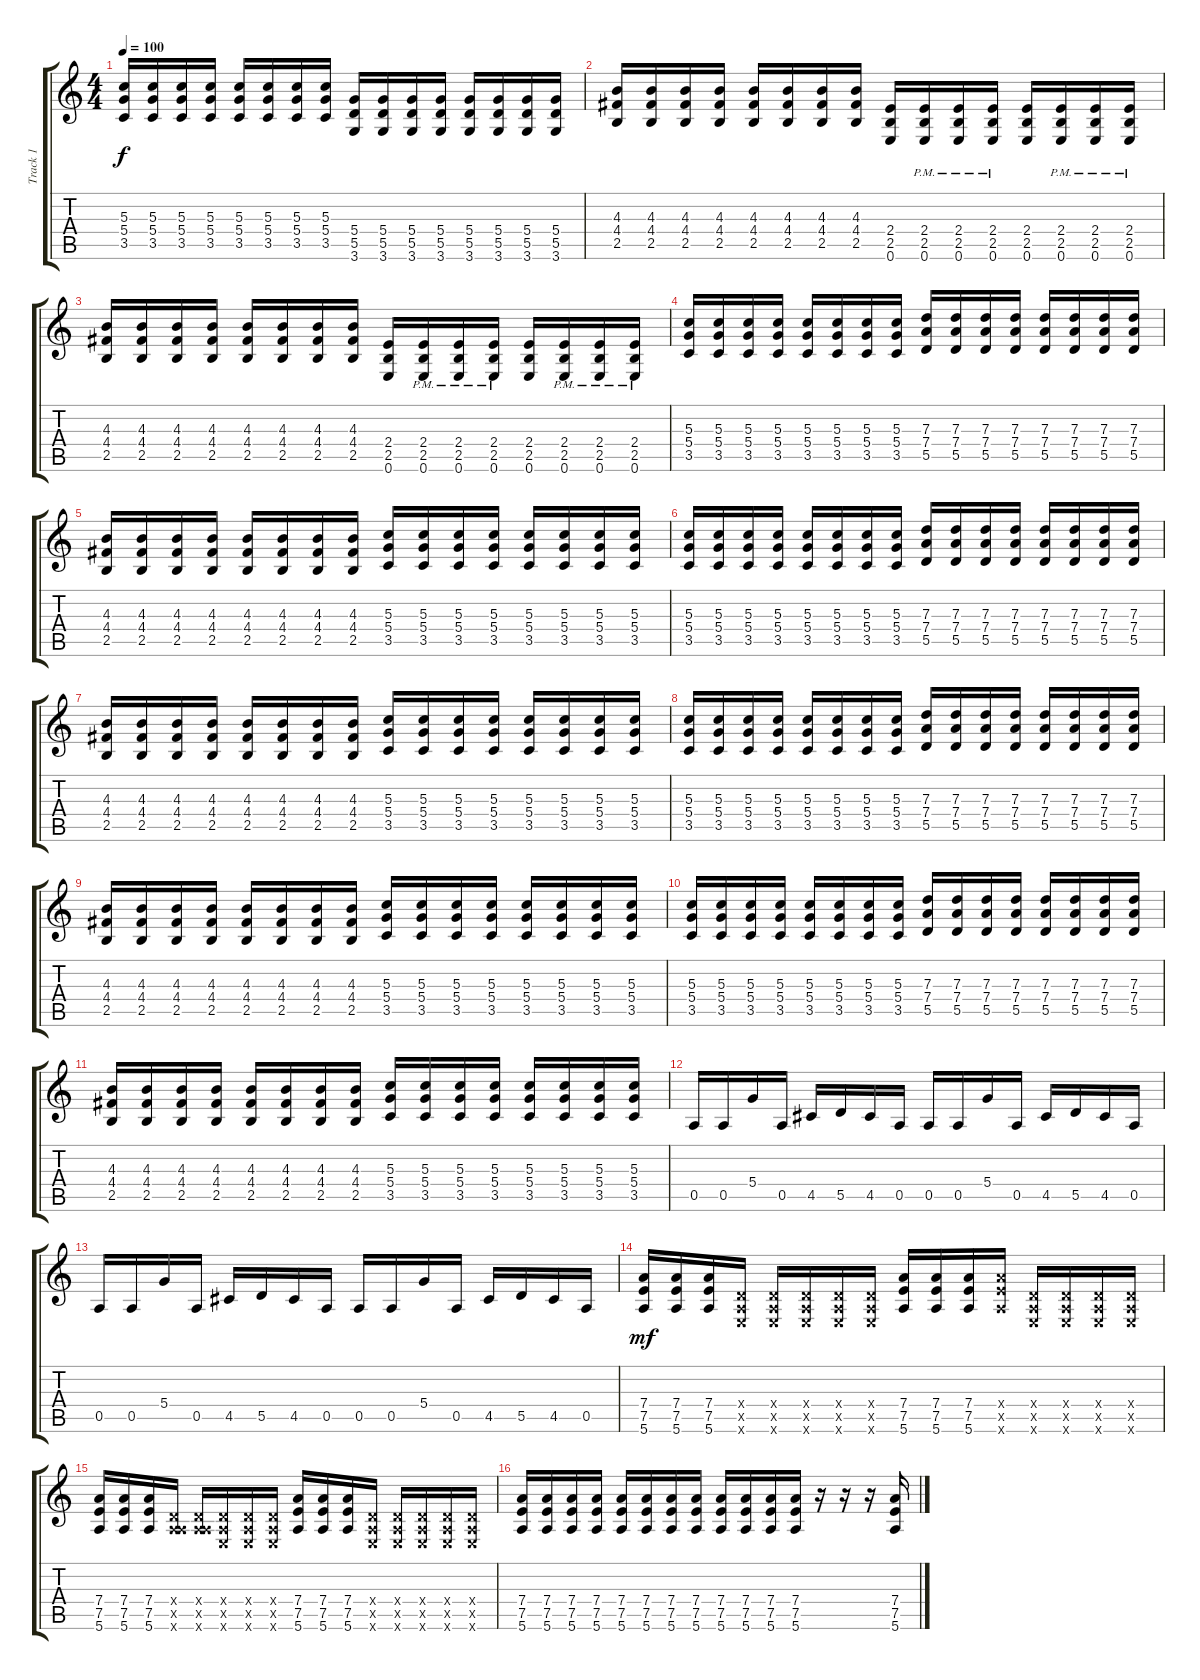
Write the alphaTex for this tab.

\track ("Track 1" "Track 1") {instrument distortionguitar}
\staff {score tabs}
\tuning (E4 B3 G3 D3 A2 E2) {hide}
\ts (4 4)
\tempo 100
\clef g2
\ks c
(5.3 5.4 3.5).16{dy f} (5.3 5.4 3.5).16 (5.3 5.4 3.5).16 (5.3 5.4 3.5).16 (5.3 5.4 3.5).16 (5.3 5.4 3.5).16 (5.3 5.4 3.5).16 (5.3 5.4 3.5).16 (5.4 5.5 3.6).16 (5.4 5.5 3.6).16 (5.4 5.5 3.6).16 (5.4 5.5 3.6).16 (5.4 5.5 3.6).16 (5.4 5.5 3.6).16 (5.4 5.5 3.6).16 (5.4 5.5 3.6).16 |
(4.3 4.4 2.5).16 (4.3 4.4 2.5).16 (4.3 4.4 2.5).16 (4.3 4.4 2.5).16 (4.3 4.4 2.5).16 (4.3 4.4 2.5).16 (4.3 4.4 2.5).16 (4.3 4.4 2.5).16 (2.4 2.5 0.6).16 (2.4{pm} 2.5{pm} 0.6{pm}).16 (2.4{pm} 2.5{pm} 0.6{pm}).16 (2.4{pm} 2.5{pm} 0.6{pm}).16 (2.4 2.5 0.6).16 (2.4{pm} 2.5{pm} 0.6{pm}).16 (2.4{pm} 2.5{pm} 0.6{pm}).16 (2.4{pm} 2.5{pm} 0.6{pm}).16 |
(4.3 4.4 2.5).16 (4.3 4.4 2.5).16 (4.3 4.4 2.5).16 (4.3 4.4 2.5).16 (4.3 4.4 2.5).16 (4.3 4.4 2.5).16 (4.3 4.4 2.5).16 (4.3 4.4 2.5).16 (2.4 2.5 0.6).16 (2.4{pm} 2.5{pm} 0.6{pm}).16 (2.4{pm} 2.5{pm} 0.6{pm}).16 (2.4{pm} 2.5{pm} 0.6{pm}).16 (2.4 2.5 0.6).16 (2.4{pm} 2.5{pm} 0.6{pm}).16 (2.4{pm} 2.5{pm} 0.6{pm}).16 (2.4{pm} 2.5{pm} 0.6{pm}).16 |
(5.3 5.4 3.5).16 (5.3 5.4 3.5).16 (5.3 5.4 3.5).16 (5.3 5.4 3.5).16 (5.3 5.4 3.5).16 (5.3 5.4 3.5).16 (5.3 5.4 3.5).16 (5.3 5.4 3.5).16 (7.3 7.4 5.5).16 (7.3 7.4 5.5).16 (7.3 7.4 5.5).16 (7.3 7.4 5.5).16 (7.3 7.4 5.5).16 (7.3 7.4 5.5).16 (7.3 7.4 5.5).16 (7.3 7.4 5.5).16 |
(4.3 4.4 2.5).16 (4.3 4.4 2.5).16 (4.3 4.4 2.5).16 (4.3 4.4 2.5).16 (4.3 4.4 2.5).16 (4.3 4.4 2.5).16 (4.3 4.4 2.5).16 (4.3 4.4 2.5).16 (5.3 5.4 3.5).16 (5.3 5.4 3.5).16 (5.3 5.4 3.5).16 (5.3 5.4 3.5).16 (5.3 5.4 3.5).16 (5.3 5.4 3.5).16 (5.3 5.4 3.5).16 (5.3 5.4 3.5).16 |
(5.3 5.4 3.5).16 (5.3 5.4 3.5).16 (5.3 5.4 3.5).16 (5.3 5.4 3.5).16 (5.3 5.4 3.5).16 (5.3 5.4 3.5).16 (5.3 5.4 3.5).16 (5.3 5.4 3.5).16 (7.3 7.4 5.5).16 (7.3 7.4 5.5).16 (7.3 7.4 5.5).16 (7.3 7.4 5.5).16 (7.3 7.4 5.5).16 (7.3 7.4 5.5).16 (7.3 7.4 5.5).16 (7.3 7.4 5.5).16 |
(4.3 4.4 2.5).16 (4.3 4.4 2.5).16 (4.3 4.4 2.5).16 (4.3 4.4 2.5).16 (4.3 4.4 2.5).16 (4.3 4.4 2.5).16 (4.3 4.4 2.5).16 (4.3 4.4 2.5).16 (5.3 5.4 3.5).16 (5.3 5.4 3.5).16 (5.3 5.4 3.5).16 (5.3 5.4 3.5).16 (5.3 5.4 3.5).16 (5.3 5.4 3.5).16 (5.3 5.4 3.5).16 (5.3 5.4 3.5).16 |
(5.3 5.4 3.5).16 (5.3 5.4 3.5).16 (5.3 5.4 3.5).16 (5.3 5.4 3.5).16 (5.3 5.4 3.5).16 (5.3 5.4 3.5).16 (5.3 5.4 3.5).16 (5.3 5.4 3.5).16 (7.3 7.4 5.5).16 (7.3 7.4 5.5).16 (7.3 7.4 5.5).16 (7.3 7.4 5.5).16 (7.3 7.4 5.5).16 (7.3 7.4 5.5).16 (7.3 7.4 5.5).16 (7.3 7.4 5.5).16 |
(4.3 4.4 2.5).16 (4.3 4.4 2.5).16 (4.3 4.4 2.5).16 (4.3 4.4 2.5).16 (4.3 4.4 2.5).16 (4.3 4.4 2.5).16 (4.3 4.4 2.5).16 (4.3 4.4 2.5).16 (5.3 5.4 3.5).16 (5.3 5.4 3.5).16 (5.3 5.4 3.5).16 (5.3 5.4 3.5).16 (5.3 5.4 3.5).16 (5.3 5.4 3.5).16 (5.3 5.4 3.5).16 (5.3 5.4 3.5).16 |
(5.3 5.4 3.5).16 (5.3 5.4 3.5).16 (5.3 5.4 3.5).16 (5.3 5.4 3.5).16 (5.3 5.4 3.5).16 (5.3 5.4 3.5).16 (5.3 5.4 3.5).16 (5.3 5.4 3.5).16 (7.3 7.4 5.5).16 (7.3 7.4 5.5).16 (7.3 7.4 5.5).16 (7.3 7.4 5.5).16 (7.3 7.4 5.5).16 (7.3 7.4 5.5).16 (7.3 7.4 5.5).16 (7.3 7.4 5.5).16 |
(4.3 4.4 2.5).16 (4.3 4.4 2.5).16 (4.3 4.4 2.5).16 (4.3 4.4 2.5).16 (4.3 4.4 2.5).16 (4.3 4.4 2.5).16 (4.3 4.4 2.5).16 (4.3 4.4 2.5).16 (5.3 5.4 3.5).16 (5.3 5.4 3.5).16 (5.3 5.4 3.5).16 (5.3 5.4 3.5).16 (5.3 5.4 3.5).16 (5.3 5.4 3.5).16 (5.3 5.4 3.5).16 (5.3 5.4 3.5).16 |
0.5.16 0.5.16 5.4.16 0.5.16 4.5.16 5.5.16 4.5.16 0.5.16 0.5.16 0.5.16 5.4.16 0.5.16 4.5.16 5.5.16 4.5.16 0.5.16 |
0.5.16 0.5.16 5.4.16 0.5.16 4.5.16 5.5.16 4.5.16 0.5.16 0.5.16 0.5.16 5.4.16 0.5.16 4.5.16 5.5.16 4.5.16 0.5.16 |
(7.4 7.5 5.6).16{dy mf} (7.4 7.5 5.6).16 (7.4 7.5 5.6).16 (0.4{x} 0.5{x} 0.6{x}).16 (0.4{x} 0.5{x} 0.6{x}).16 (0.4{x} 0.5{x} 0.6{x}).16 (0.4{x} 0.5{x} 0.6{x}).16 (0.4{x} 0.5{x} 0.6{x}).16 (7.4 7.5 5.6).16 (7.4 7.5 5.6).16 (7.4 7.5 5.6).16 (7.4{x} 7.5{x} 5.6{x}).16 (0.4{x} 0.5{x} 0.6{x}).16 (0.4{x} 0.5{x} 0.6{x}).16 (0.4{x} 0.5{x} 0.6{x}).16 (0.4{x} 0.5{x} 0.6{x}).16 |
(7.4 7.5 5.6).16 (7.4 7.5 5.6).16 (7.4 7.5 5.6).16 (0.4{x} 0.5{x} 5.6{x}).16 (0.4{x} 0.5{x} 5.6{x}).16 (0.4{x} 0.5{x} 0.6{x}).16 (0.4{x} 0.5{x} 0.6{x}).16 (0.4{x} 0.5{x} 0.6{x}).16 (7.4 7.5 5.6).16 (7.4 7.5 5.6).16 (7.4 7.5 5.6).16 (0.4{x} 0.5{x} 0.6{x}).16 (0.4{x} 0.5{x} 0.6{x}).16 (0.4{x} 0.5{x} 0.6{x}).16 (0.4{x} 0.5{x} 0.6{x}).16 (0.4{x} 0.5{x} 0.6{x}).16 |
(7.4 7.5 5.6).16 (7.4 7.5 5.6).16 (7.4 7.5 5.6).16 (7.4 7.5 5.6).16 (7.4 7.5 5.6).16 (7.4 7.5 5.6).16 (7.4 7.5 5.6).16 (7.4 7.5 5.6).16 (7.4 7.5 5.6).16 (7.4 7.5 5.6).16 (7.4 7.5 5.6).16 (7.4 7.5 5.6).16 r.16 r.16 r.16 (7.4 7.5 5.6).16
